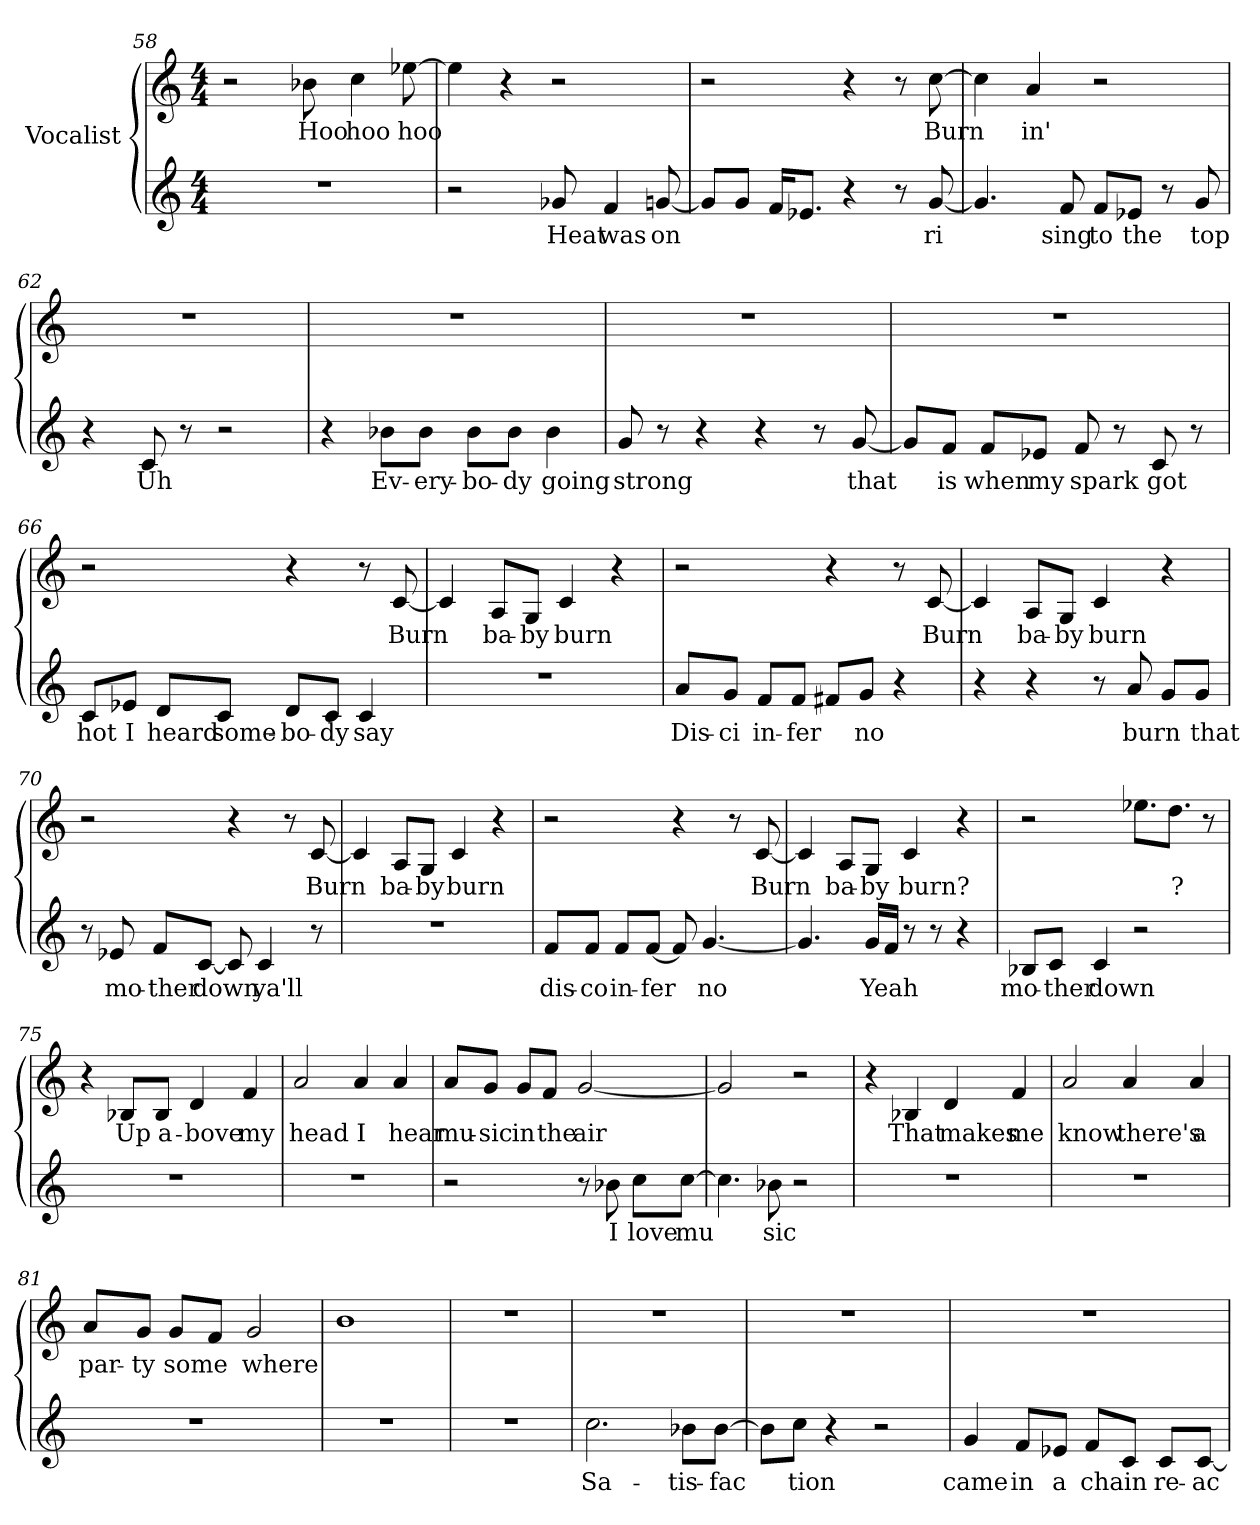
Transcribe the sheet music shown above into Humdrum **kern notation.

**kern	**text	**kern	**text
*part1	*part1	*part1	*part1
*staff2	*staff2	*staff1	*staff1
*I"Vocalist	*	*	*
*clefG2	*	*clefG2	*
*M4/4	*	*M4/4	*
=58	=58	=58	=58
1r	.	2r	.
.	.	8b-X	Hoo
.	.	4cc	hoo
.	.	[8ee-X	hoo
=59	=59	=59	=59
2r	.	4ee-]	_
.	.	4r	.
8g-X	Heat	2r	.
4f	was	.	.
[8gn	on	.	.
=60	=60	=60	=60
8g/L]	_	2r	.
8g/J	_	.	.
16f/KL	_	.	.
8.e-X/J	_	.	.
4r	.	4r	.
8r	.	8r	.
[8g	ri-	[8cc	Burn-
=61	=61	=61	=61
4.g]	_	4cc]	_
.	.	4a	-in'
8f	-sing	.	.
8f/L	to	2r	.
8e-X/J	the	.	.
8r	.	.	.
8g	top	.	.
=62	=62	=62	=62
4r	.	1r	.
8c	Uh	.	.
8r	.	.	.
2r	.	.	.
=63	=63	=63	=63
4r	.	1r	.
8b-X\L	Ev-	.	.
8b-\J	-ery-	.	.
8b-\L	-bo-	.	.
8b-\J	-dy	.	.
4b-	going	.	.
=64	=64	=64	=64
8g	strong	1r	.
8r	.	.	.
4r	.	.	.
4r	.	.	.
8r	.	.	.
[8g	that	.	.
=65	=65	=65	=65
8g/L]	_	1r	.
8f/J	is	.	.
8f/L	when	.	.
8e-X/J	my	.	.
8f	spark	.	.
8r	.	.	.
8c	got	.	.
8r	.	.	.
=66	=66	=66	=66
8c/L	hot	2r	.
8e-X/J	I	.	.
8d/L	heard	.	.
8c/J	some-	.	.
8d/L	-bo-	4r	.
8c/J	-dy	.	.
4c	say	8r	.
.	.	[8c	Burn
=67	=67	=67	=67
1r	.	4c]	_
.	.	8A/L	ba-
.	.	8G/J	-by
.	.	4c	burn
.	.	4r	.
=68	=68	=68	=68
8a/L	Dis-	2r	.
8g/J	-ci	.	.
8f/L	in-	.	.
8f/J	-fer-	.	.
8f#X/L	_	4r	.
8g/J	-no	.	.
4r	.	8r	.
.	.	[8c	Burn
=69	=69	=69	=69
4r	.	4c]	_
4r	.	8A/L	ba-
.	.	8G/J	-by
8r	.	4c	burn
8a	burn	.	.
8g/L	_	4r	.
8g/J	that	.	.
=70	=70	=70	=70
8r	.	2r	.
8e-X	mo-	.	.
8f/L	-ther	.	.
[8c/J	down	.	.
8c]	_	4r	.
4c	ya'll	.	.
.	.	8r	.
8r	.	[8c	Burn
=71	=71	=71	=71
1r	.	4c]	_
.	.	8A/L	ba-
.	.	8G/J	-by
.	.	4c	burn
.	.	4r	.
=72	=72	=72	=72
8f/L	dis-	2r	.
8f/J	-co	.	.
8f/L	in-	.	.
[8f/J	-fer-	.	.
8f]	_	4r	.
[4.g	-no	.	.
.	.	8r	.
.	.	[8c	Burn
=73	=73	=73	=73
4.g]	_	4c]	_
.	.	8A/L	ba-
16g/LL	Yeah	8G/J	-by
16f/JJ	_	.	.
8r	.	4c	burn?
8r	.	.	.
4r	.	4r	.
=74	=74	=74	=74
8B-X/L	mo-	2r	.
8c/J	-ther	.	.
4c	down	.	.
2r	.	8.ee-X\L	_
.	.	8.dd\J	?
.	.	8r	.
=75	=75	=75	=75
1r	.	4r	.
.	.	8B-X/L	Up
.	.	8B-/J	a-
.	.	4d	-bove
.	.	4f	my
=76	=76	=76	=76
1r	.	2a	head
.	.	4a	I
.	.	4a	hear
=77	=77	=77	=77
2r	.	8a/L	mu-
.	.	8g/J	-sic
.	.	8g/L	in
.	.	8f/J	the
8r	.	[2g	air
8b-X	I	.	.
8cc\L	love	.	.
[8cc\J	mu-	.	.
=78	=78	=78	=78
4.cc]	_	2g]	_
8b-X	-sic	.	.
2r	.	2r	.
=79	=79	=79	=79
1r	.	4r	.
.	.	4B-X	That
.	.	4d	makes
.	.	4f	me
=80	=80	=80	=80
1r	.	2a	know
.	.	4a	there's
.	.	4a	a
=81	=81	=81	=81
1r	.	8a/L	par-
.	.	8g/J	-ty
.	.	8g/L	some-
.	.	8f/J	_
.	.	2g	-where
=82	=82	=82	=82
1r	.	1b	_
=83	=83	=83	=83
1r	.	1r	.
=84	=84	=84	=84
2.cc	Sa-	1r	.
8b-X\L	-tis-	.	.
[8b-\J	-fac-	.	.
=85	=85	=85	=85
8b-\L]	_	1r	.
8cc\J	-tion	.	.
4r	.	.	.
2r	.	.	.
=86	=86	=86	=86
4g	came	1r	.
8f/L	in	.	.
8e-X/J	a	.	.
8f/L	chain	.	.
8c/J	_	.	.
8c/L	re-	.	.
[8c/J	-ac-	.	.
=	=	=	=
*-	*-	*-	*-
